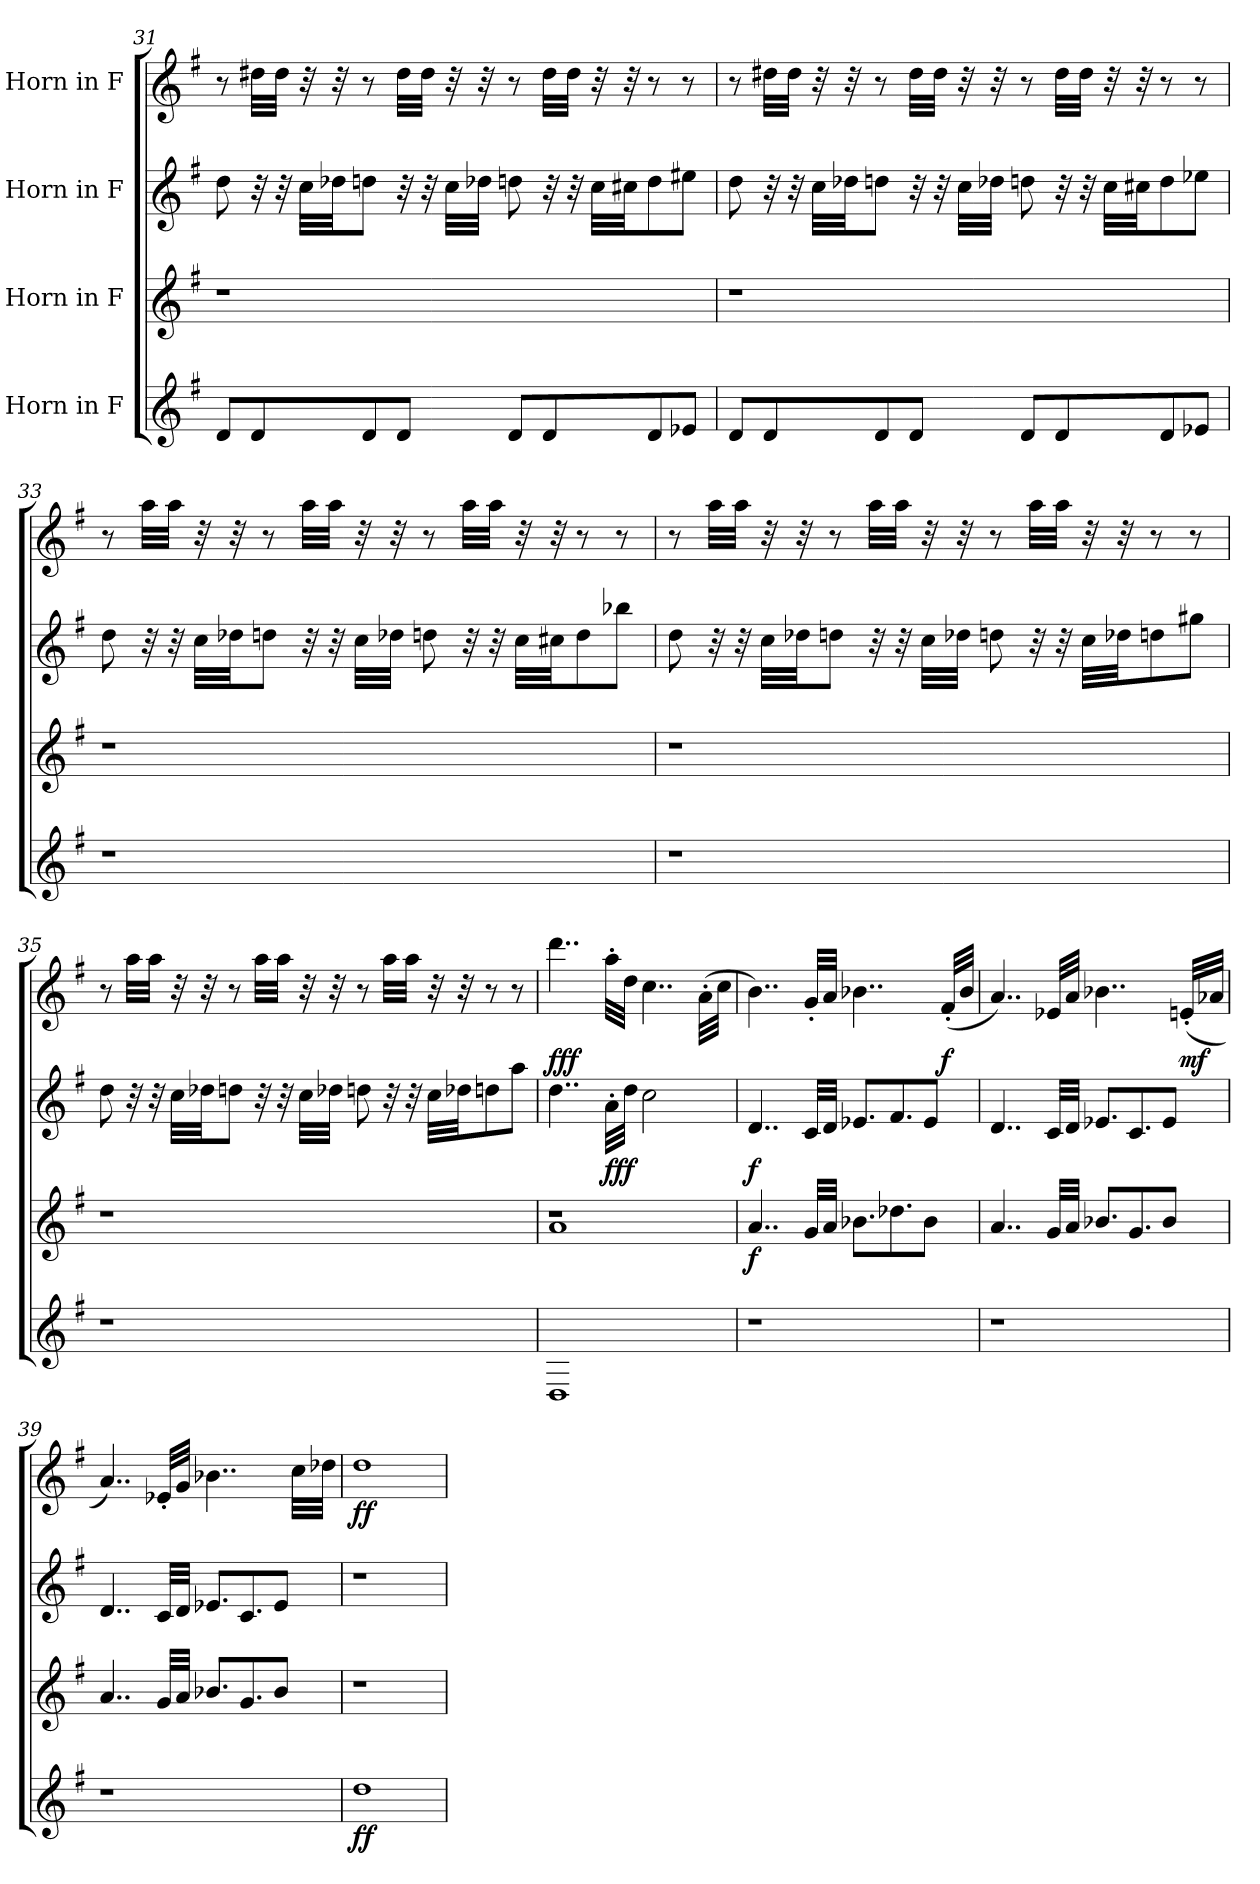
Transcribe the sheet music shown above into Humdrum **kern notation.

**kern	**dynam	**kern	**dynam	**kern	**dynam	**kern	**dynam
*part4	*part4	*part3	*part3	*part2	*part2	*part1	*part1
*staff4	*staff4	*staff3	*staff3	*staff2	*staff2	*staff1	*staff1
*I"Horn in F	*	*I"Horn in F	*	*I"Horn in F	*	*I"Horn in F	*
*clefG2	*	*clefG2	*	*clefG2	*	*clefG2	*
*ITrd4c7	*	*ITrd4c7	*	*ITrd4c7	*	*ITrd4c7	*
*k[]	*	*k[]	*	*k[]	*	*k[]	*
=31	=31	=31	=31	=31	=31	=31	=31
8G/L	.	1r	.	8g\	.	8r	.
8G/	.	.	.	32r	.	32g#X\LLL	.
.	.	.	.	32r	.	32g#\JJJ	.
.	.	.	.	32f\LLL	.	32r	.
.	.	.	.	32g-X\JJ	.	32r	.
8G/	.	.	.	8gn\J	.	8r	.
8G/J	.	.	.	32r	.	32g#\LLL	.
.	.	.	.	32r	.	32g#\JJJ	.
.	.	.	.	32f\LLL	.	32r	.
.	.	.	.	32g-X\JJJ	.	32r	.
8G/L	.	.	.	8gn\	.	8r	.
8G/	.	.	.	32r	.	32g#\LLL	.
.	.	.	.	32r	.	32g#\JJJ	.
.	.	.	.	32f\LLL	.	32r	.
.	.	.	.	32f#X\JJ	.	32r	.
8G/	.	.	.	8g\	.	8r	.
8A-X/J	.	.	.	8a#X\J	.	8r	.
!!LO:LB:g=z
=32	=32	=32	=32	=32	=32	=32	=32
8G/L	.	1r	.	8g\	.	8r	.
8G/	.	.	.	32r	.	32g#X\LLL	.
.	.	.	.	32r	.	32g#\JJJ	.
.	.	.	.	32f\LLL	.	32r	.
.	.	.	.	32g-X\JJ	.	32r	.
8G/	.	.	.	8gn\J	.	8r	.
8G/J	.	.	.	32r	.	32g#\LLL	.
.	.	.	.	32r	.	32g#\JJJ	.
.	.	.	.	32f\LLL	.	32r	.
.	.	.	.	32g-X\JJJ	.	32r	.
8G/L	.	.	.	8gn\	.	8r	.
8G/	.	.	.	32r	.	32g#\LLL	.
.	.	.	.	32r	.	32g#\JJJ	.
.	.	.	.	32f\LLL	.	32r	.
.	.	.	.	32f#X\JJ	.	32r	.
8G/	.	.	.	8g\	.	8r	.
8A-X/J	.	.	.	8a-X\J	.	8r	.
=33	=33	=33	=33	=33	=33	=33	=33
1r	.	1r	.	8g\	.	8r	.
.	.	.	.	32r	.	32dd\LLL	.
.	.	.	.	32r	.	32dd\JJJ	.
.	.	.	.	32f\LLL	.	32r	.
.	.	.	.	32g-X\JJ	.	32r	.
.	.	.	.	8gn\J	.	8r	.
.	.	.	.	32r	.	32dd\LLL	.
.	.	.	.	32r	.	32dd\JJJ	.
.	.	.	.	32f\LLL	.	32r	.
.	.	.	.	32g-X\JJJ	.	32r	.
.	.	.	.	8gn\	.	8r	.
.	.	.	.	32r	.	32dd\LLL	.
.	.	.	.	32r	.	32dd\JJJ	.
.	.	.	.	32f\LLL	.	32r	.
.	.	.	.	32f#X\JJ	.	32r	.
.	.	.	.	8g\	.	8r	.
.	.	.	.	8ee-X\J	.	8r	.
!!LO:PB:g=z
=34	=34	=34	=34	=34	=34	=34	=34
1r	.	1r	.	8g\	.	8r	.
.	.	.	.	32r	.	32dd\LLL	.
.	.	.	.	32r	.	32dd\JJJ	.
.	.	.	.	32f\LLL	.	32r	.
.	.	.	.	32g-X\JJ	.	32r	.
.	.	.	.	8gn\J	.	8r	.
.	.	.	.	32r	.	32dd\LLL	.
.	.	.	.	32r	.	32dd\JJJ	.
.	.	.	.	32f\LLL	.	32r	.
.	.	.	.	32g-X\JJJ	.	32r	.
.	.	.	.	8gn\	.	8r	.
.	.	.	.	32r	.	32dd\LLL	.
.	.	.	.	32r	.	32dd\JJJ	.
.	.	.	.	32f\LLL	.	32r	.
.	.	.	.	32g-X\JJ	.	32r	.
.	.	.	.	8gn\	.	8r	.
.	.	.	.	8cc#X\J	.	8r	.
!!LO:LB:g=z
=35	=35	=35	=35	=35	=35	=35	=35
1r	.	1r	.	8g\	.	8r	.
.	.	.	.	32r	.	32dd\LLL	.
.	.	.	.	32r	.	32dd\JJJ	.
.	.	.	.	32f\LLL	.	32r	.
.	.	.	.	32g-X\JJ	.	32r	.
.	.	.	.	8gn\J	.	8r	.
.	.	.	.	32r	.	32dd\LLL	.
.	.	.	.	32r	.	32dd\JJJ	.
.	.	.	.	32f\LLL	.	32r	.
.	.	.	.	32g-X\JJJ	.	32r	.
.	.	.	.	8gn\	.	8r	.
.	.	.	.	32r	.	32dd\LLL	.
.	.	.	.	32r	.	32dd\JJJ	.
.	.	.	.	32f\LLL	.	32r	.
.	.	.	.	32g-X\JJ	.	32r	.
.	.	.	.	8gn\	.	8r	.
.	.	.	.	8dd\J	.	8r	.
=36	=36	=36	=36	=36	=36	=36	=36
*	*	*^	*	*	*	*	*
*	*	*	*^	*	*	*	*	*
*	*	*	*	*^	*	*	*	*	*
!	!	!	!	!	!	!	!	!	!	!LO:DY:b
1GG	.	1d	1r	1r	1r	.	4..g\	.	4..gg\	fff
!	!	!	!	!	!	!	!	!LO:DY:b	!	!
.	.	.	.	.	.	.	32d'\LLL	fff	32dd'\LLL	.
.	.	.	.	.	.	.	32g\JJJ	.	32g\JJJ	.
.	.	.	.	.	.	.	2f\	.	4..f\	.
.	.	.	.	.	.	.	.	.	(32d'\LLL	.
.	.	.	.	.	.	.	.	.	32f\JJJ	.
*	*	*v	*v	*v	*v	*	*	*	*	*
=37	=37	=37	=37	=37	=37	=37	=37
!	!	!	!LO:DY:b	!	!LO:DY:b	!	!
1r	.	4..d/	f	4..G/	f	4..e\)	.
.	.	32c/LLL	.	32F/LLL	.	32c'/LLL	.
.	.	32d/JJJ	.	32G/JJJ	.	32d/JJJ	.
.	.	8.e-X\L	.	8.A-X/L	.	4..e-X\	.
.	.	8.g-X\	.	8.B/	.	.	.
.	.	8e-\J	.	8A-/J	.	.	.
!	!	!	!	!	!	!	!LO:DY:b
.	.	.	.	.	.	(32B'/LLL	f
.	.	.	.	.	.	32e-/JJJ	.
!!LO:LB:g=z
=38	=38	=38	=38	=38	=38	=38	=38
1r	.	4..d/	.	4..G/	.	4..d/)	.
.	.	32c/LLL	.	32F/LLL	.	32A-X/LLL	.
.	.	32d/JJJ	.	32G/JJJ	.	32d/JJJ	.
.	.	8.e-X/L	.	8.A-X/L	.	4..e-X\	.
.	.	8.c/	.	8.F/	.	.	.
.	.	8e-/J	.	8A-/J	.	.	.
!	!	!	!	!	!	!	!LO:DY:b
.	.	.	.	.	.	(32An'/LLL	mf
.	.	.	.	.	.	32d-X/JJJ	.
=39	=39	=39	=39	=39	=39	=39	=39
1r	.	4..d/	.	4..G/	.	4..d/)	.
.	.	32c/LLL	.	32F/LLL	.	32A-X'/LLL	.
.	.	32d/JJJ	.	32G/JJJ	.	32c/JJJ	.
.	.	8.e-X/L	.	8.A-X/L	.	4..e-X\	.
.	.	8.c/	.	8.F/	.	.	.
.	.	8e-/J	.	8A-/J	.	.	.
.	.	.	.	.	.	32f\LLL	.
.	.	.	.	.	.	32g-X\JJJ	.
=40	=40	=40	=40	=40	=40	=40	=40
!	!LO:DY:b	!	!	!	!	!	!LO:DY:b
1g	ff	1r	.	1r	.	1g	ff
=	=	=	=	=	=	=	=
*-	*-	*-	*-	*-	*-	*-	*-
